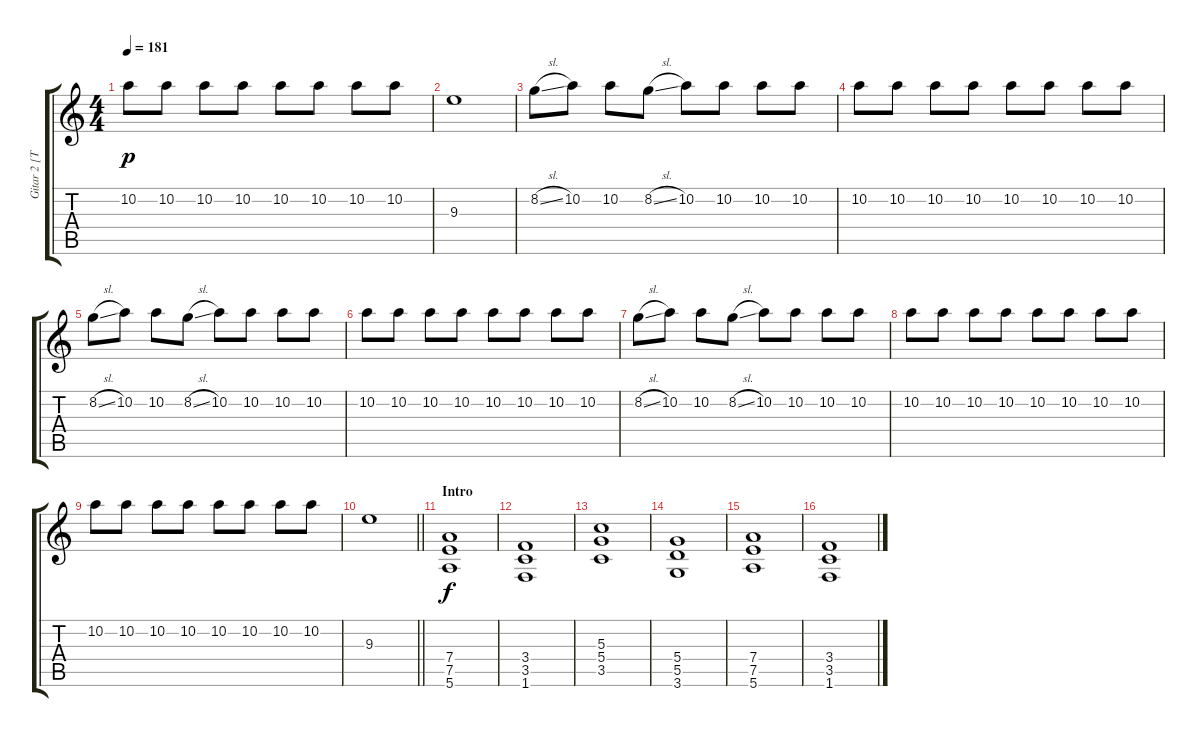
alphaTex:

\track ("Gitar 2 [Toru]" "Gitar 2 [T") {instrument distortionguitar}
\staff {score tabs}
\tuning (E4 B3 G3 D3 A2 E2) {hide}
\ts (4 4)
\tempo 181
\clef g2
\ks c
10.2.8{dy p} 10.2.8 10.2.8 10.2.8 10.2.8 10.2.8 10.2.8 10.2.8 |
9.3.1 |
8.2{sl}.8 10.2.8 10.2.8 8.2{sl}.8 10.2.8 10.2.8 10.2.8 10.2.8 |
10.2.8 10.2.8 10.2.8 10.2.8 10.2.8 10.2.8 10.2.8 10.2.8 |
8.2{sl}.8 10.2.8 10.2.8 8.2{sl}.8 10.2.8 10.2.8 10.2.8 10.2.8 |
10.2.8 10.2.8 10.2.8 10.2.8 10.2.8 10.2.8 10.2.8 10.2.8 |
8.2{sl}.8 10.2.8 10.2.8 8.2{sl}.8 10.2.8 10.2.8 10.2.8 10.2.8 |
10.2.8 10.2.8 10.2.8 10.2.8 10.2.8 10.2.8 10.2.8 10.2.8 |
10.2.8 10.2.8 10.2.8 10.2.8 10.2.8 10.2.8 10.2.8 10.2.8 |
\barLineRight lightlight
9.3.1 |
\section ("" "Intro")
(7.4 7.5 5.6).1{dy f} |
(3.4 3.5 1.6).1 |
(5.3 5.4 3.5).1 |
(5.4 5.5 3.6).1 |
(7.4 7.5 5.6).1 |
(3.4 3.5 1.6).1
